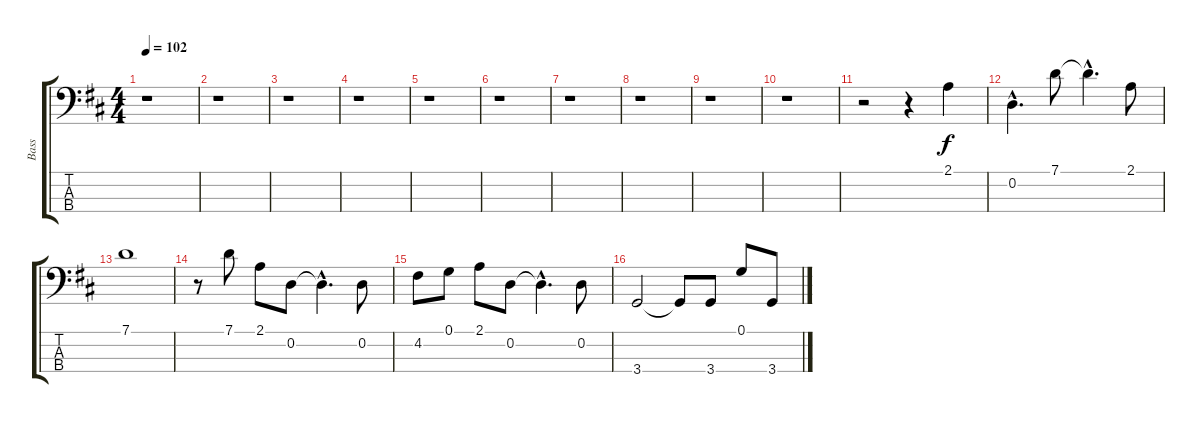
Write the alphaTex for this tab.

\track ("Bass" "Bass") {instrument electricbassfinger}
\staff {score tabs}
\tuning (G2 D2 A1 E1) {hide}
\ts (4 4)
\tempo 102
\clef f4
\ks d
r.1{dy f instrument electricbassfinger} |
r.1 |
r.1 |
r.1 |
r.1 |
r.1 |
r.1 |
r.1 |
r.1 |
r.1 |
r.2 r.4 2.1.4 |
0.2{hac}.4{d} 7.1.8 7.1{hac t}.4{d} 2.1.8 |
7.1.1 |
r.8 7.1.8 2.1.8 0.2.8 0.2{hac t}.4{d} 0.2.8 |
4.2.8 0.1.8 2.1.8 0.2.8 0.2{hac t}.4{d} 0.2.8 |
3.4.2 3.4{t}.8 3.4.8 0.1.8 3.4.8
